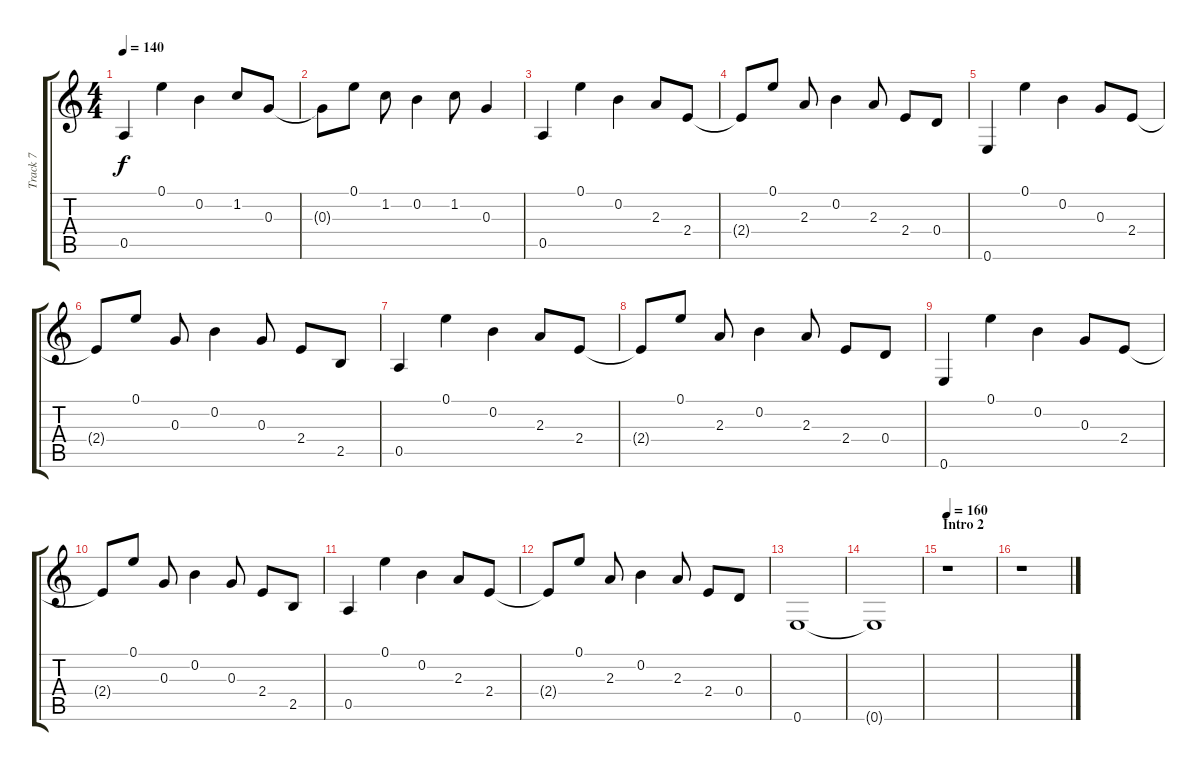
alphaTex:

\track ("Track 7" "Track 7") {instrument acousticguitarsteel}
\staff {score tabs}
\tuning (E4 B3 G3 D3 A2 E2) {hide}
\ts (4 4)
\tempo 140
\clef g2
\ks c
0.5.4{dy f} 0.1.4 0.2.4 1.2.8 0.3.8 |
0.3{t}.8 0.1.8 1.2.8 0.2.4 1.2.8 0.3.4 |
0.5.4 0.1.4 0.2.4 2.3.8 2.4.8 |
2.4{t}.8 0.1.8 2.3.8 0.2.4 2.3.8 2.4.8 0.4.8 |
0.6.4 0.1.4 0.2.4 0.3.8 2.4.8 |
2.4{t}.8 0.1.8 0.3.8 0.2.4 0.3.8 2.4.8 2.5.8 |
0.5.4 0.1.4 0.2.4 2.3.8 2.4.8 |
2.4{t}.8 0.1.8 2.3.8 0.2.4 2.3.8 2.4.8 0.4.8 |
0.6.4 0.1.4 0.2.4 0.3.8 2.4.8 |
2.4{t}.8 0.1.8 0.3.8 0.2.4 0.3.8 2.4.8 2.5.8 |
0.5.4 0.1.4 0.2.4 2.3.8 2.4.8 |
2.4{t}.8 0.1.8 2.3.8 0.2.4 2.3.8 2.4.8 0.4.8 |
0.6.1 |
0.6{t}.1 |
\section ("" "Intro 2")
\tempo 160
r.1 |
r.1
